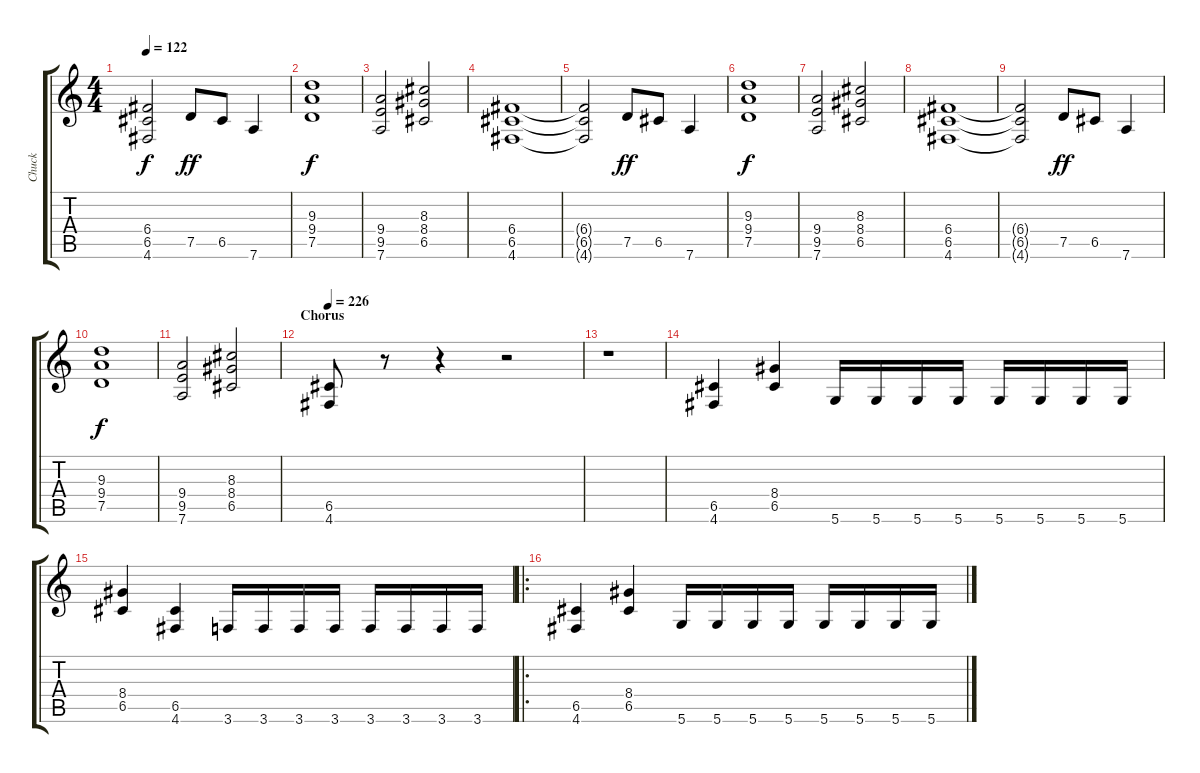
\track ("Chuck" "Chuck") {instrument distortionguitar}
\staff {score tabs}
\tuning (D4 A3 F3 C3 G2 D2) {hide}
\ts (4 4)
\tempo 122
\clef g2
\ks c
(6.4{t} 6.5{t} 4.6{t}).2{dy f} 7.5.8{dy ff} 6.5.8 7.6.4 |
(9.3 9.4 7.5).1{dy f} |
(9.4 9.5 7.6).2 (8.3 8.4 6.5).2 |
(6.4 6.5 4.6).1 |
(6.4{t} 6.5{t} 4.6{t}).2 7.5.8{dy ff} 6.5.8 7.6.4 |
(9.3 9.4 7.5).1{dy f} |
(9.4 9.5 7.6).2 (8.3 8.4 6.5).2 |
(6.4 6.5 4.6).1 |
(6.4{t} 6.5{t} 4.6{t}).2 7.5.8{dy ff} 6.5.8 7.6.4 |
(9.3 9.4 7.5).1{dy f} |
(9.4 9.5 7.6).2 (8.3 8.4 6.5).2 |
\section ("" "Chorus")
\tempo 226
(6.5 4.6).8 r.8 r.4 r.2 |
r.1 |
(6.5 4.6).4 (8.4 6.5).4 5.6.16 5.6.16 5.6.16 5.6.16 5.6.16 5.6.16 5.6.16 5.6.16 |
(8.4 6.5).4 (6.5 4.6).4 3.6.16 3.6.16 3.6.16 3.6.16 3.6.16 3.6.16 3.6.16 3.6.16 |
\ro
(6.5 4.6).4 (8.4 6.5).4 5.6.16 5.6.16 5.6.16 5.6.16 5.6.16 5.6.16 5.6.16 5.6.16
